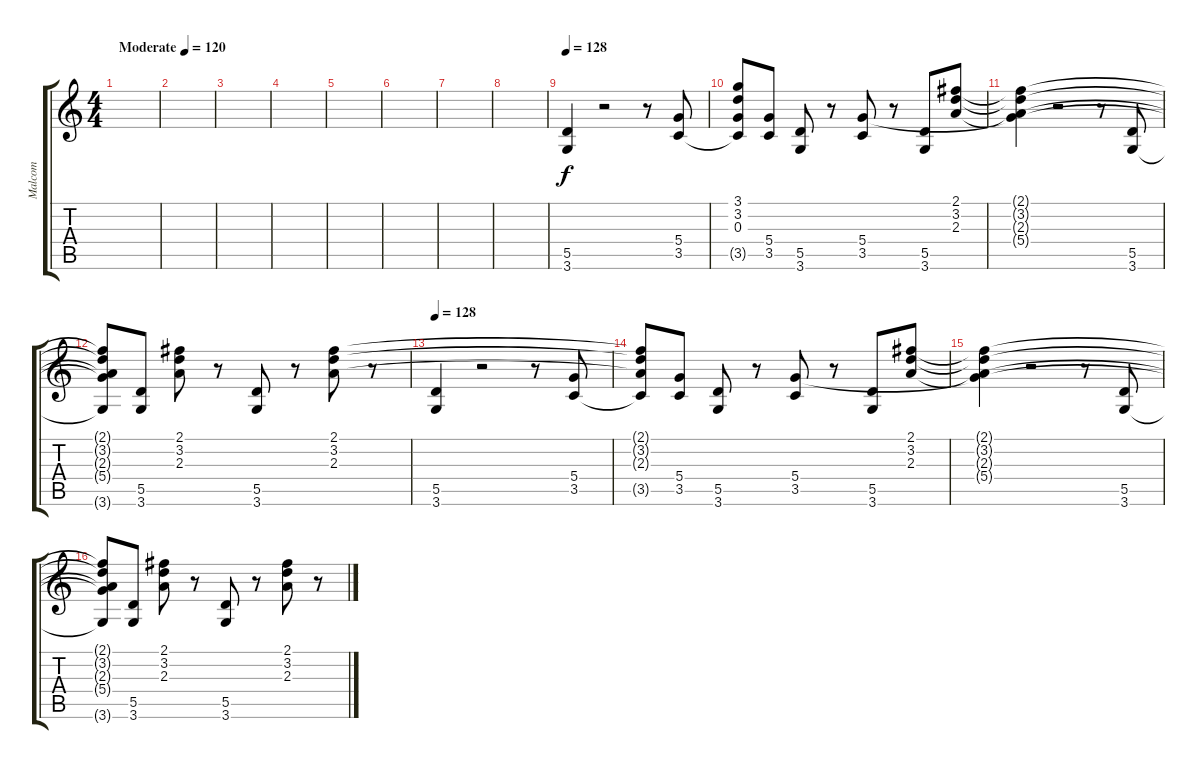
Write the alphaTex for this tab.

\track ("Malcom" "Malcom") {instrument overdrivenguitar}
\staff {score tabs}
\tuning (E4 B3 G3 D3 A2 E2) {hide}
\ts (4 4)
\tempo (120 "Moderate")
\clef g2
\ks c
|
|
|
|
|
|
|
|
\tempo 128
(5.5 3.6).4 r.2 r.8 (5.4 3.5).8 |
(3.1 3.2 0.3 3.5{t}).8 (5.4 3.5).8 (5.5 3.6).8 r.8 (5.4 3.5).8 r.8 (5.5 3.6).8 (2.1 3.2 2.3).8 |
(2.1{t} 3.2{t} 2.3{t} 5.4{t}).4 r.2 r.8 (5.5 3.6).8 |
(2.1{t} 3.2{t} 2.3{t} 5.4{t} 3.6{t}).8 (5.5 3.6).8 (2.1 3.2 2.3).8 r.8 (5.5 3.6).8 r.8 (2.1 3.2 2.3).8 r.8 |
\tempo 128
(5.5 3.6).4 r.2 r.8 (5.4 3.5).8 |
(2.1{t} 3.2{t} 2.3{t} 3.5{t}).8 (5.4 3.5).8 (5.5 3.6).8 r.8 (5.4 3.5).8 r.8 (5.5 3.6).8 (2.1 3.2 2.3).8 |
(2.1{t} 3.2{t} 2.3{t} 5.4{t}).4 r.2 r.8 (5.5 3.6).8 |
(2.1{t} 3.2{t} 2.3{t} 5.4{t} 3.6{t}).8 (5.5 3.6).8 (2.1 3.2 2.3).8 r.8 (5.5 3.6).8 r.8 (2.1 3.2 2.3).8 r.8
